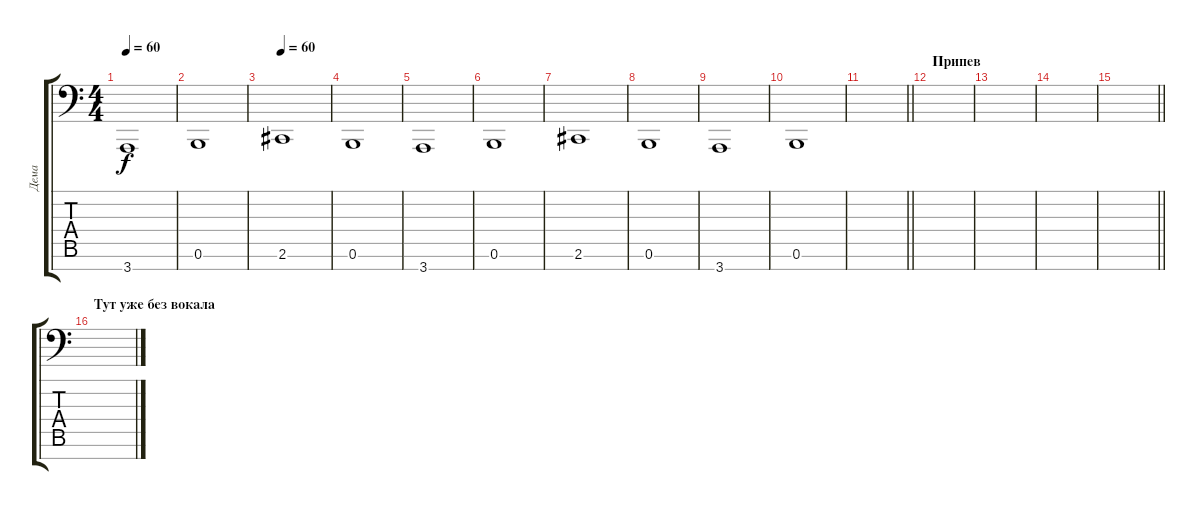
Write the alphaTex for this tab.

\track ("Дема" "Дема") {instrument stringensemble1}
\staff {score tabs}
\tuning (B3 Gb3 D3 A2 E2 B1 Gb1) {hide}
\ts (4 4)
\tempo 60
\clef f4
\ks c
3.7.1{dy f} |
0.6.1 |
\tempo 60
2.6.1 |
0.6.1 |
3.7.1 |
0.6.1 |
2.6.1 |
0.6.1 |
3.7.1 |
0.6.1 |
\barLineRight lightlight
|
\section ("" "Припев")
|
|
|
\barLineRight lightlight
|
\section ("" "Тут уже без вокала")
